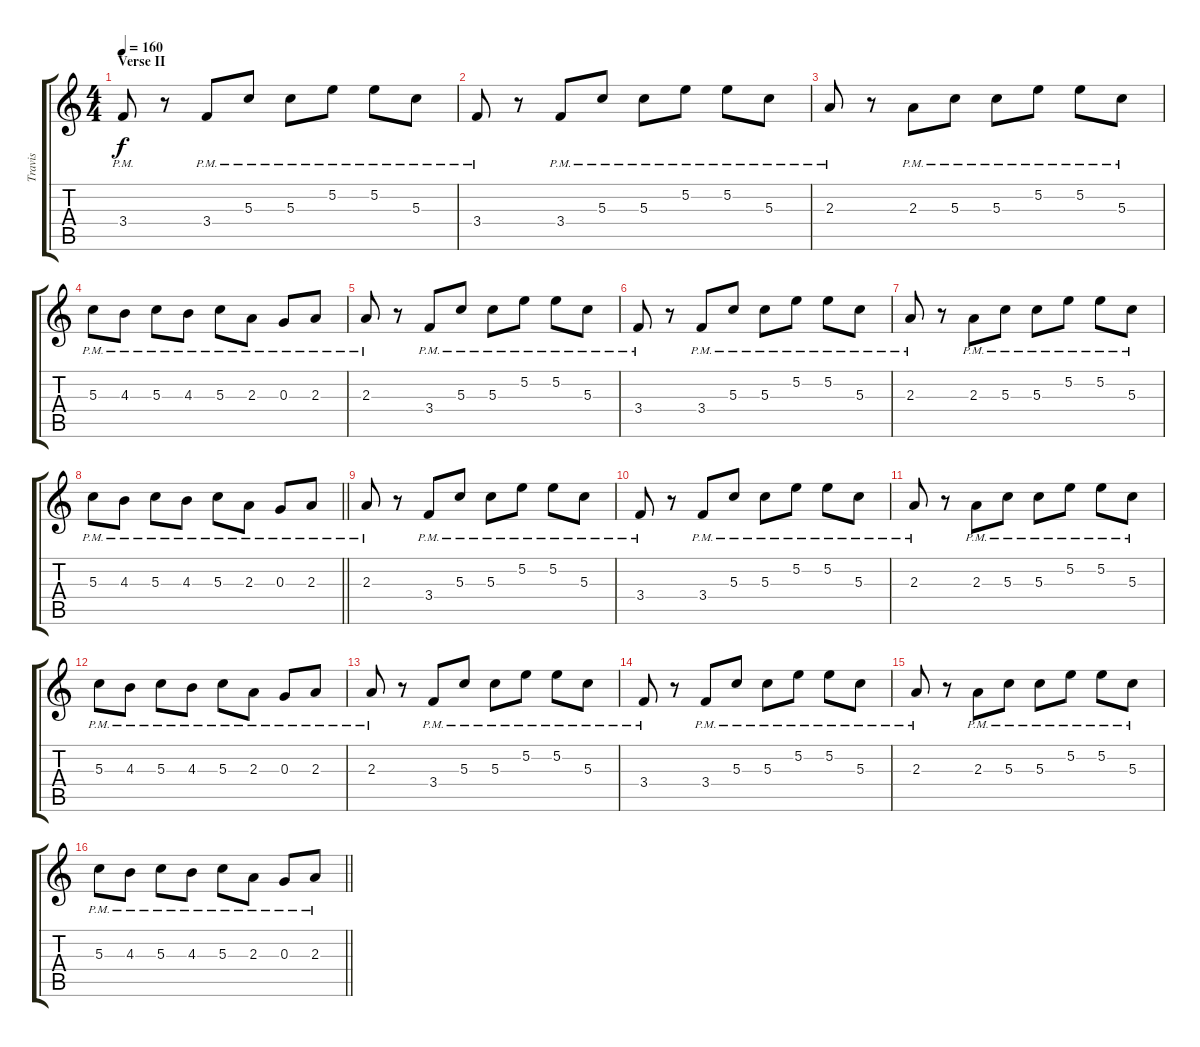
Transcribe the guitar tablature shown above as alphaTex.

\track ("Travis" "Travis") {instrument overdrivenguitar}
\staff {score tabs}
\tuning (E4 B3 G3 D3 A2 E2) {hide}
\ts (4 4)
\section ("" "Verse II")
\tempo 160
\clef g2
\ks c
3.4{pm}.8{dy f} r.8 3.4{pm}.8 5.3{pm}.8 5.3{pm}.8 5.2{pm}.8 5.2{pm}.8 5.3{pm}.8 |
3.4{pm}.8 r.8 3.4{pm}.8 5.3{pm}.8 5.3{pm}.8 5.2{pm}.8 5.2{pm}.8 5.3{pm}.8 |
2.3{pm}.8 r.8 2.3{pm}.8 5.3{pm}.8 5.3{pm}.8 5.2{pm}.8 5.2{pm}.8 5.3{pm}.8 |
5.3{pm}.8 4.3{pm}.8 5.3{pm}.8 4.3{pm}.8 5.3{pm}.8 2.3{pm}.8 0.3{pm}.8 2.3{pm}.8 |
2.3{pm}.8 r.8 3.4{pm}.8 5.3{pm}.8 5.3{pm}.8 5.2{pm}.8 5.2{pm}.8 5.3{pm}.8 |
3.4{pm}.8 r.8 3.4{pm}.8 5.3{pm}.8 5.3{pm}.8 5.2{pm}.8 5.2{pm}.8 5.3{pm}.8 |
2.3{pm}.8 r.8 2.3{pm}.8 5.3{pm}.8 5.3{pm}.8 5.2{pm}.8 5.2{pm}.8 5.3{pm}.8 |
\barLineRight lightlight
5.3{pm}.8 4.3{pm}.8 5.3{pm}.8 4.3{pm}.8 5.3{pm}.8 2.3{pm}.8 0.3{pm}.8 2.3{pm}.8 |
2.3{pm}.8 r.8 3.4{pm}.8 5.3{pm}.8 5.3{pm}.8 5.2{pm}.8 5.2{pm}.8 5.3{pm}.8 |
3.4{pm}.8 r.8 3.4{pm}.8 5.3{pm}.8 5.3{pm}.8 5.2{pm}.8 5.2{pm}.8 5.3{pm}.8 |
2.3{pm}.8 r.8 2.3{pm}.8 5.3{pm}.8 5.3{pm}.8 5.2{pm}.8 5.2{pm}.8 5.3{pm}.8 |
5.3{pm}.8 4.3{pm}.8 5.3{pm}.8 4.3{pm}.8 5.3{pm}.8 2.3{pm}.8 0.3{pm}.8 2.3{pm}.8 |
2.3{pm}.8 r.8 3.4{pm}.8 5.3{pm}.8 5.3{pm}.8 5.2{pm}.8 5.2{pm}.8 5.3{pm}.8 |
3.4{pm}.8 r.8 3.4{pm}.8 5.3{pm}.8 5.3{pm}.8 5.2{pm}.8 5.2{pm}.8 5.3{pm}.8 |
2.3{pm}.8 r.8 2.3{pm}.8 5.3{pm}.8 5.3{pm}.8 5.2{pm}.8 5.2{pm}.8 5.3{pm}.8 |
\barLineRight lightlight
5.3{pm}.8 4.3{pm}.8 5.3{pm}.8 4.3{pm}.8 5.3{pm}.8 2.3{pm}.8 0.3{pm}.8 2.3{pm}.8
